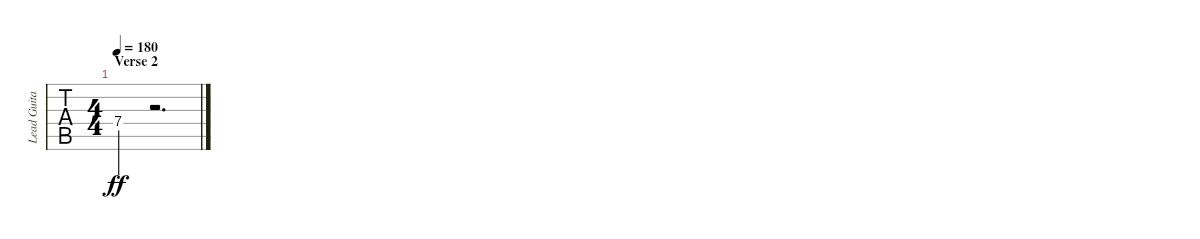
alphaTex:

\track ("Lead Guitar" "Lead Guita") {instrument distortionguitar}
\staff {tabs}
\tuning (D4 A3 F3 C3 G2 C2) {hide}
\ts (4 4)
\section ("" "Verse 2")
\tempo 180
\clef g2
\ks c
7.4{t}.4{dy ff} r.2{d}
